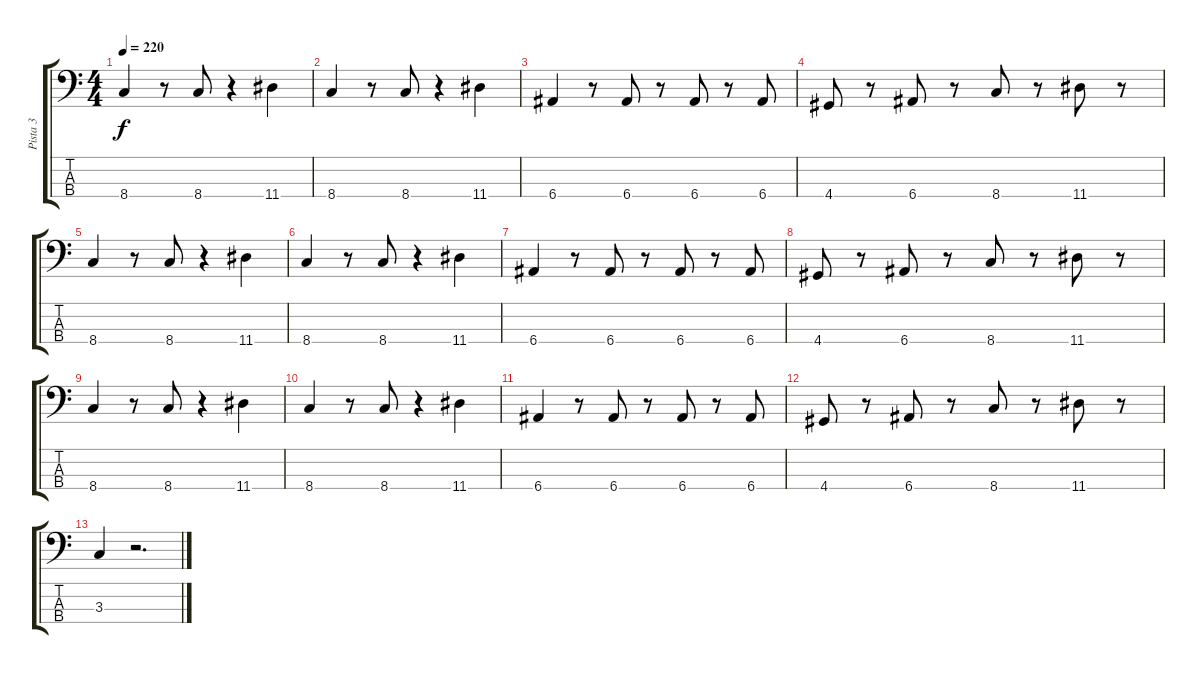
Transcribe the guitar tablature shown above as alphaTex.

\track ("Pista 3" "Pista 3") {instrument electricbassfinger}
\staff {score tabs}
\tuning (G2 D2 A1 E1) {hide}
\ts (4 4)
\tempo 220
\clef f4
\ks c
8.4.4{dy f} r.8 8.4.8 r.4 11.4.4 |
8.4.4 r.8 8.4.8 r.4 11.4.4 |
6.4.4 r.8 6.4.8 r.8 6.4.8 r.8 6.4.8 |
4.4.8 r.8 6.4.8 r.8 8.4.8 r.8 11.4.8 r.8 |
8.4.4 r.8 8.4.8 r.4 11.4.4 |
8.4.4 r.8 8.4.8 r.4 11.4.4 |
6.4.4 r.8 6.4.8 r.8 6.4.8 r.8 6.4.8 |
4.4.8 r.8 6.4.8 r.8 8.4.8 r.8 11.4.8 r.8 |
8.4.4 r.8 8.4.8 r.4 11.4.4 |
8.4.4 r.8 8.4.8 r.4 11.4.4 |
6.4.4 r.8 6.4.8 r.8 6.4.8 r.8 6.4.8 |
4.4.8 r.8 6.4.8 r.8 8.4.8 r.8 11.4.8 r.8 |
3.3.4 r.2{d}
